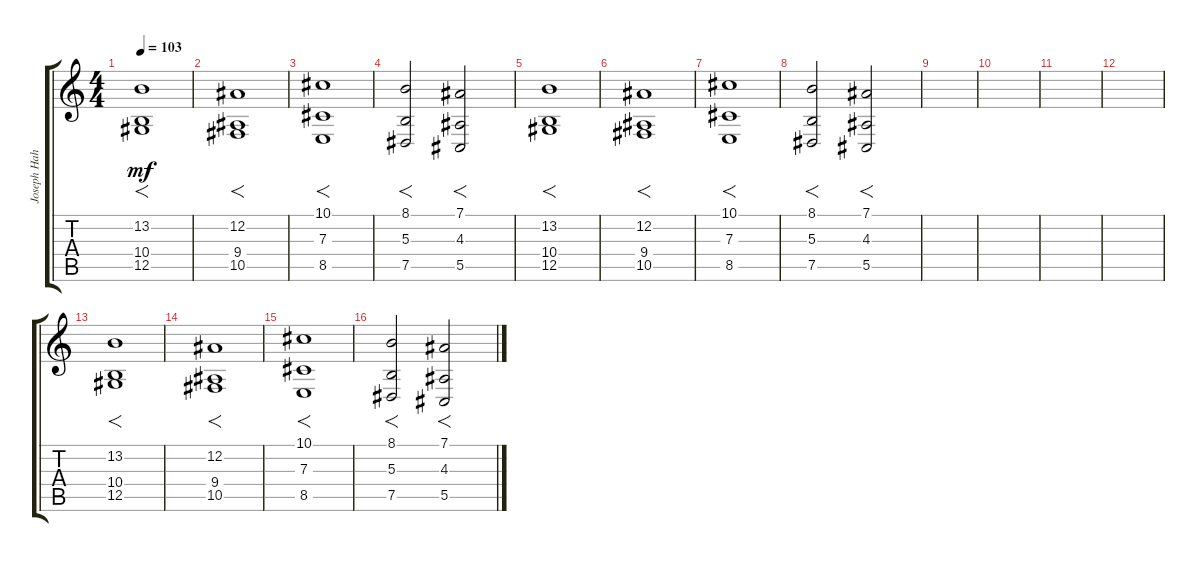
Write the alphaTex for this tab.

\track ("Joseph Hahn" "Joseph Hah") {instrument synthstrings1}
\staff {score tabs}
\tuning (Eb4 Bb3 Gb3 Db3 Ab2 Db2) {hide}
\ts (4 4)
\tempo 103
\clef g2
\ks c
(13.2 10.4 12.5).1{f dy mf} |
(12.2 9.4 10.5).1{f} |
(10.1 7.3 8.5).1{f} |
(8.1 5.3 7.5).2{f} (7.1 4.3 5.5).2{f} |
(13.2 10.4 12.5).1{f} |
(12.2 9.4 10.5).1{f} |
(10.1 7.3 8.5).1{f} |
(8.1 5.3 7.5).2{f} (7.1 4.3 5.5).2{f} |
|
|
|
|
(13.2 10.4 12.5).1{f} |
(12.2 9.4 10.5).1{f} |
(10.1 7.3 8.5).1{f} |
(8.1 5.3 7.5).2{f} (7.1 4.3 5.5).2{f}
